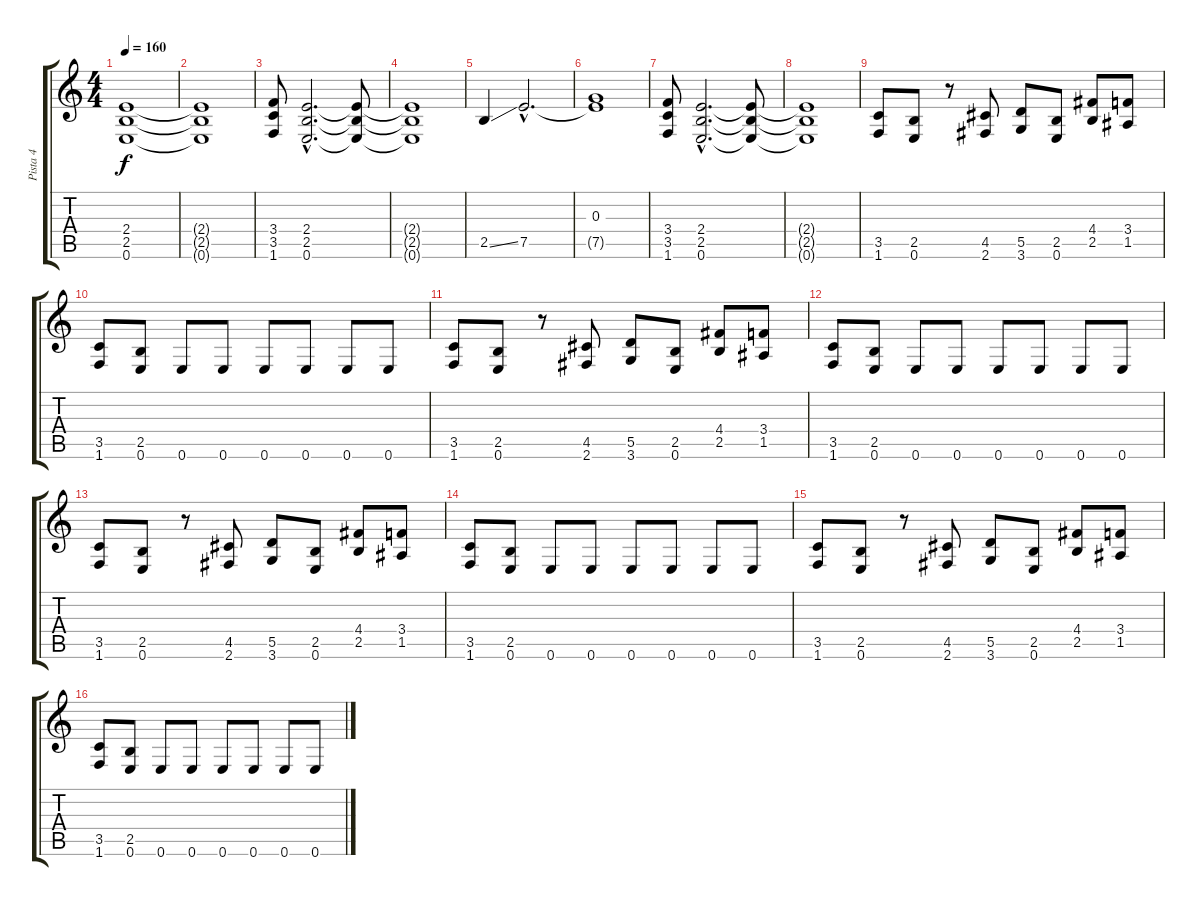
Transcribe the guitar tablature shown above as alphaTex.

\track ("Pista 4" "Pista 4") {instrument distortionguitar}
\staff {score tabs}
\tuning (E4 B3 G3 D3 A2 E2) {hide}
\ts (4 4)
\tempo 160
\clef g2
\ks c
(2.4 2.5 0.6).1{dy f} |
(2.4{t} 2.5{t} 0.6{t}).1 |
(3.4 3.5 1.6).8 (2.4{hac} 2.5{hac} 0.6{hac}).2{d} (2.4{t} 2.5{t} 0.6{t}).8 |
(2.4{t} 2.5{t} 0.6{t}).1 |
2.5{ss}.4 7.5{hac}.2{d} |
(0.3 7.5{t}).1 |
(3.4 3.5 1.6).8 (2.4{hac} 2.5{hac} 0.6{hac}).2{d} (2.4{t} 2.5{t} 0.6{t}).8 |
(2.4{t} 2.5{t} 0.6{t}).1 |
(3.5 1.6).8 (2.5 0.6).8 r.8 (4.5 2.6).8 (5.5 3.6).8 (2.5 0.6).8 (4.4 2.5).8 (3.4 1.5).8 |
(3.5 1.6).8 (2.5 0.6).8 0.6.8 0.6.8 0.6.8 0.6.8 0.6.8 0.6.8 |
(3.5 1.6).8 (2.5 0.6).8 r.8 (4.5 2.6).8 (5.5 3.6).8 (2.5 0.6).8 (4.4 2.5).8 (3.4 1.5).8 |
(3.5 1.6).8 (2.5 0.6).8 0.6.8 0.6.8 0.6.8 0.6.8 0.6.8 0.6.8 |
(3.5 1.6).8 (2.5 0.6).8 r.8 (4.5 2.6).8 (5.5 3.6).8 (2.5 0.6).8 (4.4 2.5).8 (3.4 1.5).8 |
(3.5 1.6).8 (2.5 0.6).8 0.6.8 0.6.8 0.6.8 0.6.8 0.6.8 0.6.8 |
(3.5 1.6).8 (2.5 0.6).8 r.8 (4.5 2.6).8 (5.5 3.6).8 (2.5 0.6).8 (4.4 2.5).8 (3.4 1.5).8 |
(3.5 1.6).8 (2.5 0.6).8 0.6.8 0.6.8 0.6.8 0.6.8 0.6.8 0.6.8
